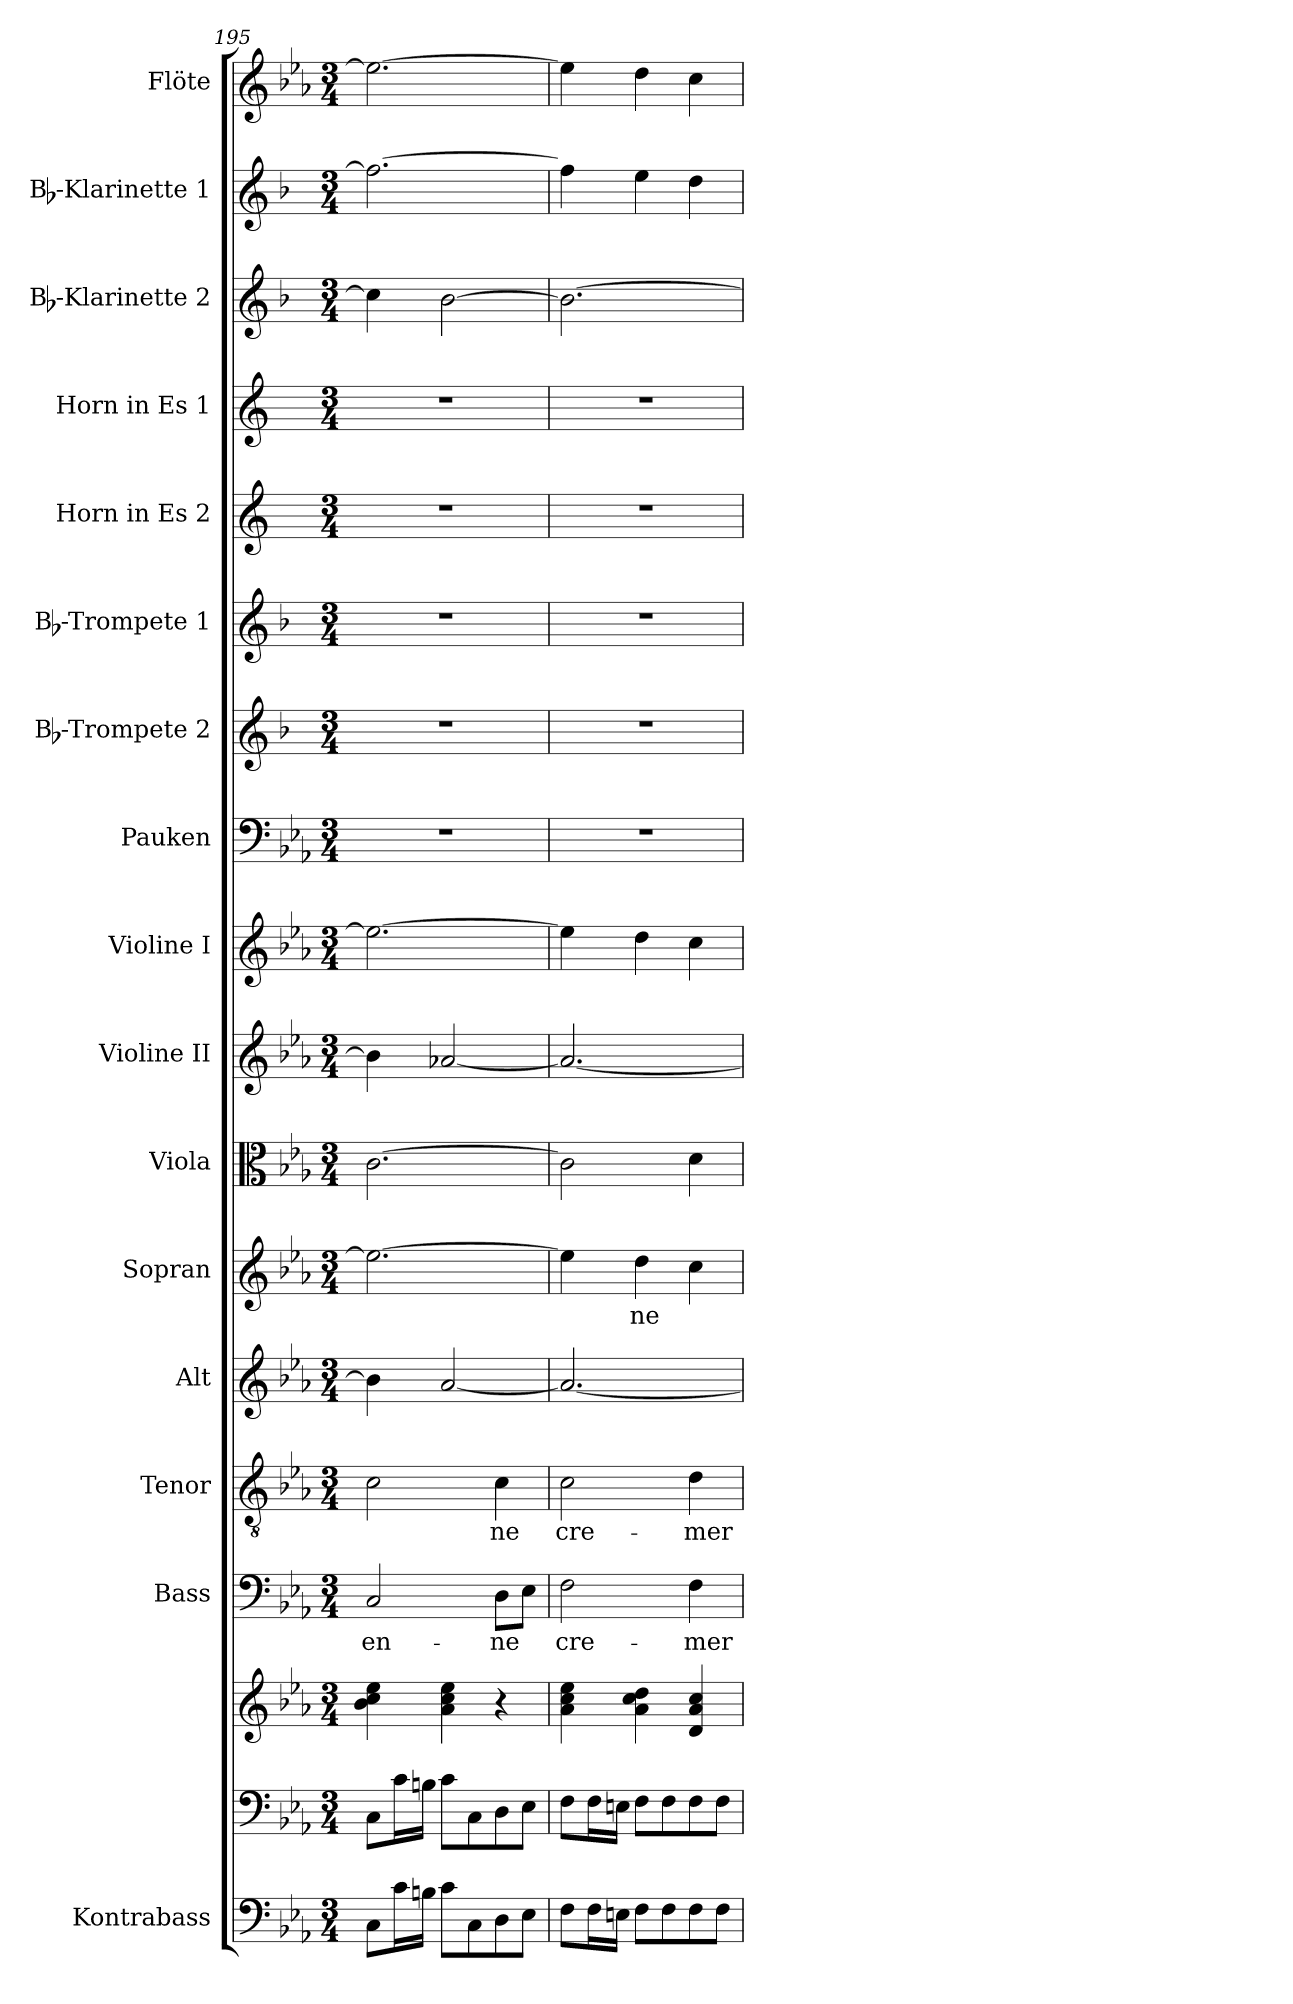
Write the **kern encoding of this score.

**kern	**kern	**kern	**kern	**text	**kern	**text	**kern	**kern	**text	**kern	**kern	**kern	**kern	**kern	**kern	**kern	**kern	**kern	**kern	**kern
*part17	*part16	*part16	*part15	*part15	*part14	*part14	*part13	*part12	*part12	*part11	*part10	*part9	*part8	*part7	*part6	*part5	*part4	*part3	*part2	*part1
*staff18	*staff17	*staff16	*staff15	*staff15	*staff14	*staff14	*staff13	*staff12	*staff12	*staff11	*staff10	*staff9	*staff8	*staff7	*staff6	*staff5	*staff4	*staff3	*staff2	*staff1
*I"Kontrabass	*	*	*I"Bass	*	*I"Tenor	*	*I"Alt	*I"Sopran	*	*I"Viola	*I"Violine II	*I"Violine I	*I"Pauken	*I"Bb-Trompete 2	*I"Bb-Trompete 1	*I"Horn in Es 2	*I"Horn in Es 1	*I"Bb-Klarinette 2	*I"Bb-Klarinette 1	*I"Flöte
*I'Kb.	*	*	*I'B.	*	*I'T.	*	*I'A.	*I'S.	*	*I'Vla.	*I'Vl. II	*I'Vl. I	*I'Pk.	*I'Bb Trp. 2	*I'Bb Trp. 1	*	*	*I'Bb Kl. 2	*I'Bb Kl. 1	*I'Fl.
*clefF4	*clefF4	*clefG2	*clefF4	*	*clefGv2	*	*clefG2	*clefG2	*	*clefC3	*clefG2	*clefG2	*clefF4	*clefG2	*clefG2	*clefG2	*clefG2	*clefG2	*clefG2	*clefG2
*ITrd7c12	*	*	*	*	*	*	*	*	*	*	*	*	*	*ITrd1c2	*ITrd1c2	*ITrd5c9	*ITrd5c9	*ITrd1c2	*ITrd1c2	*
*k[b-e-a-]	*k[b-e-a-]	*k[b-e-a-]	*k[b-e-a-]	*	*k[b-e-a-]	*	*k[b-e-a-]	*k[b-e-a-]	*	*k[b-e-a-]	*k[b-e-a-]	*k[b-e-a-]	*k[b-e-a-]	*k[b-e-a-]	*k[b-e-a-]	*k[b-e-a-]	*k[b-e-a-]	*k[b-e-a-]	*k[b-e-a-]	*k[b-e-a-]
*E-:	*E-:	*E-:	*E-:	*	*E-:	*	*E-:	*E-:	*	*E-:	*E-:	*E-:	*E-:	*E-:	*E-:	*E-:	*E-:	*E-:	*E-:	*E-:
*M3/4	*M3/4	*M3/4	*M3/4	*	*M3/4	*	*M3/4	*M3/4	*	*M3/4	*M3/4	*M3/4	*M3/4	*M3/4	*M3/4	*M3/4	*M3/4	*M3/4	*M3/4	*M3/4
=195	=195	=195	=195	=195	=195	=195	=195	=195	=195	=195	=195	=195	=195	=195	=195	=195	=195	=195	=195	=195
!	!	!	!	!LO:LY:b	!	!	!	!	!	!	!	!	!	!	!	!	!	!	!	!
8CC\L	8C\L	4b-\ 4cc\ 4ee-\	2C/	-en-	2c\	.	4b-\]	2.ee-\_	.	[2.c\	4b-\]	2.ee-\_	2.r	2.r	2.r	2.r	2.r	4b-\]	2.ee-\_	2.ee-\_
16C\L	16c\L	.	.	.	.	.	.	.	.	.	.	.	.	.	.	.	.	.	.	.
16BBn\JJ	16Bn\JJ	.	.	.	.	.	.	.	.	.	.	.	.	.	.	.	.	.	.	.
8C\L	8c\L	4a-\ 4cc\ 4ee-\	.	.	.	.	[2a-/	.	.	.	[2a-X/	.	.	.	.	.	.	[2a-\	.	.
8CC\	8C\	.	.	.	.	.	.	.	.	.	.	.	.	.	.	.	.	.	.	.
!	!	!	!	!LO:LY:b	!	!LO:LY:b	!	!	!	!	!	!	!	!	!	!	!	!	!	!
8DD\	8D\	4r	8D\L	-ne	4c\	-ne	.	.	.	.	.	.	.	.	.	.	.	.	.	.
8EE-\J	8E-\J	.	8E-\J	.	.	.	.	.	.	.	.	.	.	.	.	.	.	.	.	.
=196	=196	=196	=196	=196	=196	=196	=196	=196	=196	=196	=196	=196	=196	=196	=196	=196	=196	=196	=196	=196
!	!	!	!	!LO:LY:b	!	!LO:LY:b	!	!	!	!	!	!	!	!	!	!	!	!	!	!
8FF\L	8F\L	4a-\ 4cc\ 4ee-\	2F\	cre-	2c\	cre-	2.a-/_	4ee-\]	.	2c\]	2.a-/_	4ee-\]	2.r	2.r	2.r	2.r	2.r	2.a-\_	4ee-\]	4ee-\]
16FF\L	16F\L	.	.	.	.	.	.	.	.	.	.	.	.	.	.	.	.	.	.	.
16EEn\JJ	16En\JJ	.	.	.	.	.	.	.	.	.	.	.	.	.	.	.	.	.	.	.
!	!	!	!	!	!	!	!	!	!LO:LY:b	!	!	!	!	!	!	!	!	!	!	!
8FF\L	8F\L	4a-\ 4cc\ 4dd\	.	.	.	.	.	4dd\	-ne	.	.	4dd\	.	.	.	.	.	.	4dd\	4dd\
8FF\	8F\	.	.	.	.	.	.	.	.	.	.	.	.	.	.	.	.	.	.	.
!	!	!	!	!LO:LY:b	!	!LO:LY:b	!	!	!	!	!	!	!	!	!	!	!	!	!	!
8FF\	8F\	4d/ 4a-/ 4cc/	4F\	-mer	4d\	-mer	.	4cc\	.	4d\	.	4cc\	.	.	.	.	.	.	4cc\	4cc\
8FF\J	8F\J	.	.	.	.	.	.	.	.	.	.	.	.	.	.	.	.	.	.	.
=	=	=	=	=	=	=	=	=	=	=	=	=	=	=	=	=	=	=	=	=
*-	*-	*-	*-	*-	*-	*-	*-	*-	*-	*-	*-	*-	*-	*-	*-	*-	*-	*-	*-	*-
